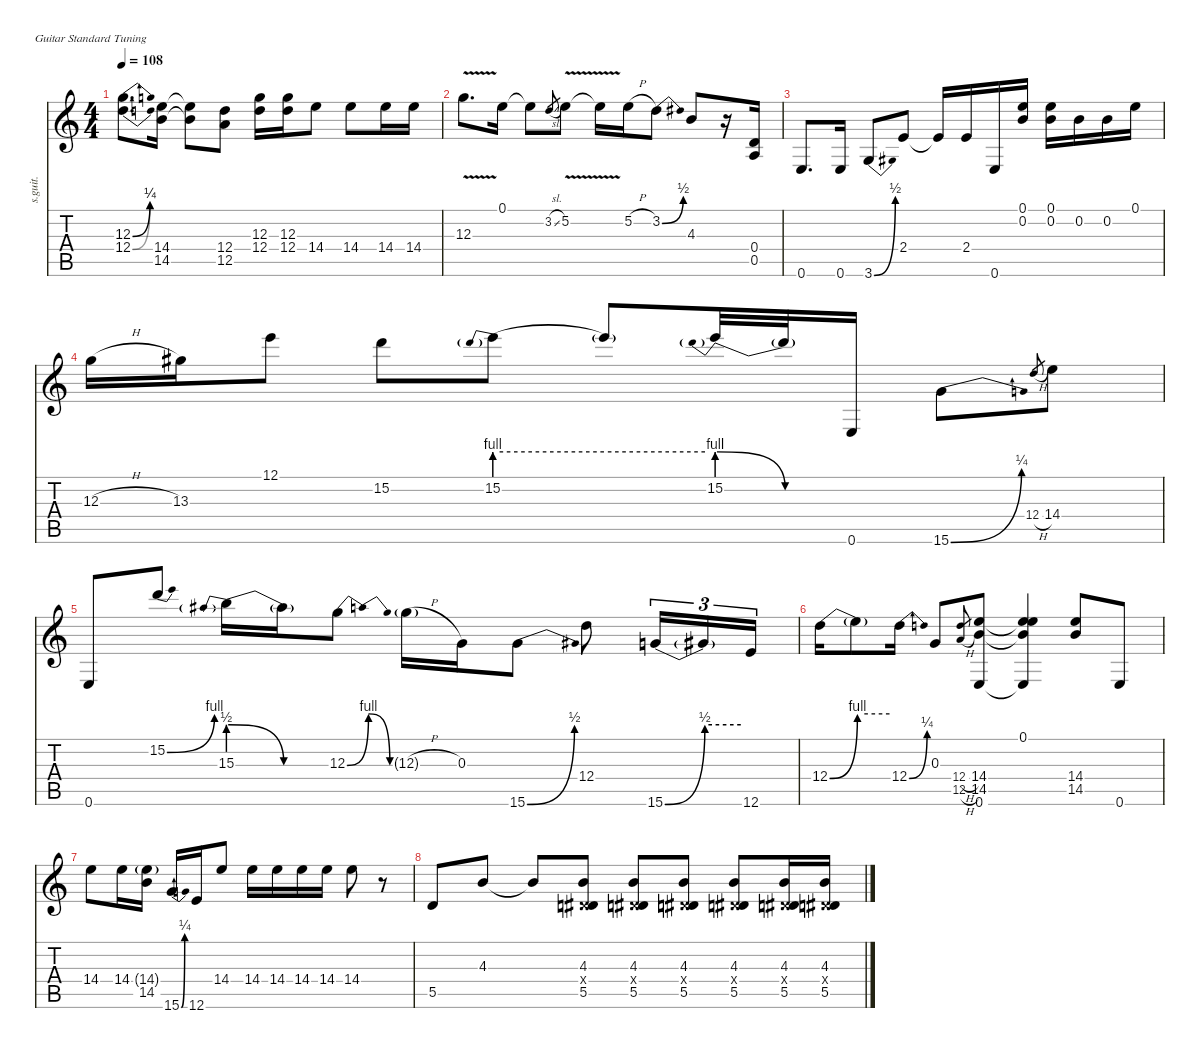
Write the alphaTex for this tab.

\defaultSystemsLayout 4
\hideDynamics
\bracketExtendMode nobrackets
\otherSystemsTrackNameOrientation horizontal
\track ("Guitar (Jimi Hendrix)" "s.guit.") {instrument acousticguitarsteel}
\staff {score tabs}
\tuning (E4 B3 G3 D3 A2 E2)
\ts (4 4)
\tempo 108
\clef g2
\ks c
(12.3{be (bend 0 0 30 1)} 12.4{be (bend 0 0 30 1)}).8{d dy ff beam Down} (14.4 14.5).16{dy f beam Down} (14.4{t} 14.5{t}).8{beam Down} (12.4 12.5).8{beam Down} (12.3 12.4).16{beam Down} (12.3 12.4).16{beam Down} 14.4.8{beam Down} 14.4.8{beam Down} 14.4.16{beam Down} 14.4.16{beam Down} |
12.3{v}.8{d dy ff beam Down} 0.1.16{dy f beam Down} 0.1{t}.8{beam Down} 3.2{sl}.8{gr dy mf beam Up} 5.2{v}.8{dy ff beam Down} 5.2{v t}.16{dy f beam Down} 5.2{h}.16{beam Down} 3.2{be (bend 0 0 30 2)}.8{beam Down} 4.3.8{beam Up} r.16{beam Up} (0.4 0.5).16{beam Up} |
0.6.8{d beam Up} 0.6.16{beam Up} 3.6{be (bend 0 0 30 2)}.8{beam Up} 2.4.8{dy ff beam Up} 2.4{t}.16{dy f beam Up} 2.4.16{beam Up} 0.6.16{beam Up} (0.1 0.2).16{beam Up} (0.1 0.2).16{beam Down} 0.2.16{beam Down} 0.2.16{beam Down} 0.1.16{beam Down} |
12.3{h}.16{dy ff beam Down} 13.3{acc #}.16{dy f beam Down} 12.1.8{beam Down} 15.2.8{beam Down} 15.2{be (prebend 0 4 60 4)}.8{dy ff beam Down} 15.2{be (hold 0 4 60 4) t}.8{dy f beam Up} 15.2{be (prebendrelease 0 4 60 0)}.32{beam Up} 15.2{be (hold 0 0 60 0) t}.32{beam Up} 0.6.16{beam Up} 15.6{be (bend 0 0 30 1)}.8{beam Down} 12.4{h}.8{gr dy mp beam Up} 14.4.8{dy f beam Down} |
0.6.8{dy ff beam Up} 15.2{be (bend 0 0 30 4)}.8{beam Up} 15.3{be (prebendrelease 0 2 60 0)}.16{dy f beam Down} 15.3{be (hold 0 0 60 0) t acc #}.16{beam Down} 12.3{be (bendrelease 0 0 30 4 54.999998399999996 4 60 0)}.8{dy ff beam Down} 12.3{h g}.16{dy f beam Down} 0.3.16{beam Down} 15.6{be (bend 0 0 30 2)}.8{beam Down} 12.4.8{beam Down} 15.6{be (bend 0 0 60 2)}.16{tu (3 2) beam Up} 15.6{be (hold 0 2 60 2) t}.16{tu (3 2) beam Up} 12.6.16{tu (3 2) dy mf beam Up} |
12.4{be (bend 0 0 60 4)}.16{dy f beam Down} 12.4{be (hold 0 4 60 4) t}.8{beam Down} 12.4{be (bend 0 0 30 1)}.16{beam Down} 0.3.8{beam Up} (12.4{h} 12.5{h}).8{gr dy mf beam Up} (14.4 14.5 0.6).8{dy ff beam Up} (0.1 14.4{t} 14.5{t} 0.6{t}).4{dy f beam Up} (14.4 14.5).8{beam Up} 0.6.8{beam Up} |
14.4.8{beam Down} 14.4.16{beam Down} (14.4{g} 14.5).16{beam Down} 15.6{be (bend 0 0 30 1)}.16{beam Up} 12.6.16{dy mf beam Up} 14.4.8{dy ff beam Up} 14.4.16{dy f beam Down} 14.4.16{beam Down} 14.4.16{beam Down} 14.4.16{beam Down} 14.4.8{beam Down} r.8{beam Down} |
5.5.8{beam Up} 4.3.8{beam Up} 4.3{t}.8{beam Up} (4.3 1.4{x acc #} 5.5).8{beam Up} (4.3 1.4{x acc #} 5.5).8{beam Up} (4.3 1.4{x acc #} 5.5).8{beam Up} (4.3 1.4{x acc #} 5.5).8{beam Up} (4.3 1.4{x acc #} 5.5).16{beam Up} (4.3 1.4{x acc #} 5.5).16{beam Up}
